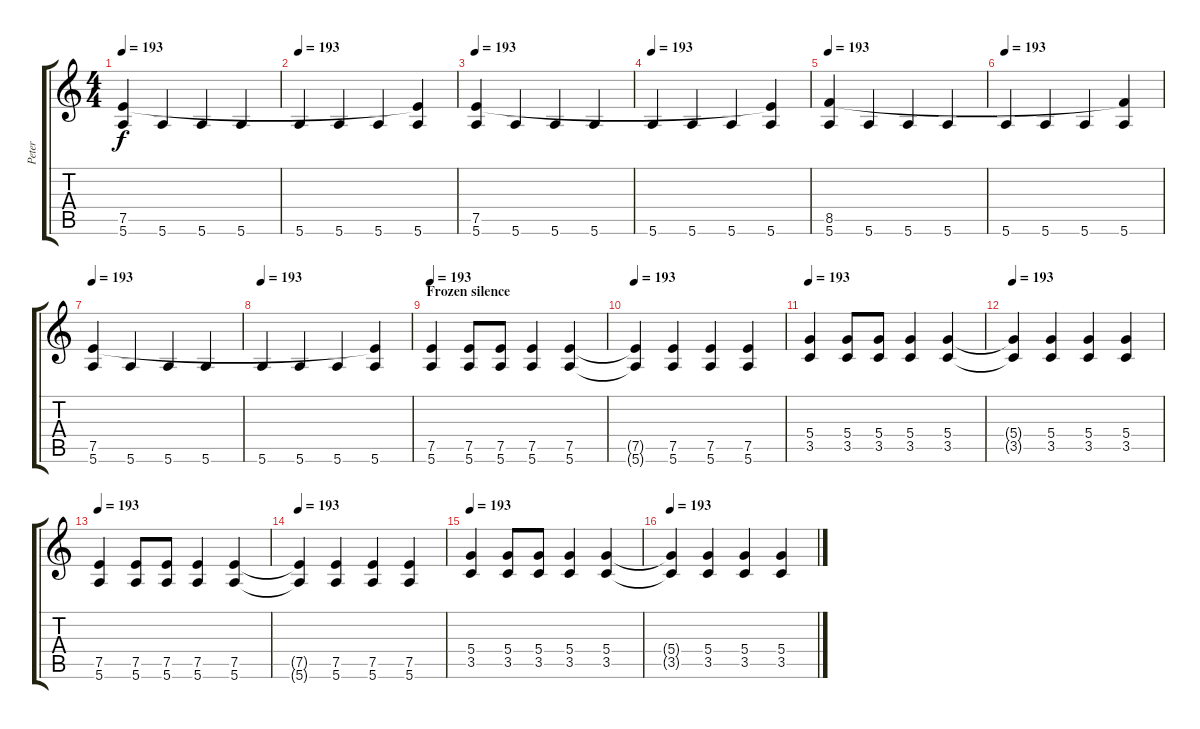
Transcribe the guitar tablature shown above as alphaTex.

\track ("Peter" "Peter") {instrument distortionguitar}
\staff {score tabs}
\tuning (E4 B3 G3 D3 A2 E2) {hide}
\ts (4 4)
\tempo 193
\clef g2
\ks c
(7.5 5.6).4{dy f} 5.6.4 5.6.4 5.6.4 |
\tempo 193
5.6.4 5.6.4 5.6.4 (7.5{t} 5.6).4 |
\tempo 193
(7.5 5.6).4 5.6.4 5.6.4 5.6.4 |
\tempo 193
5.6.4 5.6.4 5.6.4 (7.5{t} 5.6).4 |
\tempo 193
(8.5 5.6).4 5.6.4 5.6.4 5.6.4 |
\tempo 193
5.6.4 5.6.4 5.6.4 (8.5{t} 5.6).4 |
\tempo 193
(7.5 5.6).4 5.6.4 5.6.4 5.6.4 |
\tempo 193
5.6.4 5.6.4 5.6.4 (7.5{t} 5.6).4 |
\section ("" "Frozen silence")
\tempo 193
(7.5 5.6).4 (7.5 5.6).8 (7.5 5.6).8 (7.5 5.6).4 (7.5 5.6).4 |
\tempo 193
(7.5{t} 5.6{t}).4 (7.5 5.6).4 (7.5 5.6).4 (7.5 5.6).4 |
\tempo 193
(5.4 3.5).4 (5.4 3.5).8 (5.4 3.5).8 (5.4 3.5).4 (5.4 3.5).4 |
\tempo 193
(5.4{t} 3.5{t}).4 (5.4 3.5).4 (5.4 3.5).4 (5.4 3.5).4 |
\tempo 193
(7.5 5.6).4 (7.5 5.6).8 (7.5 5.6).8 (7.5 5.6).4 (7.5 5.6).4 |
\tempo 193
(7.5{t} 5.6{t}).4 (7.5 5.6).4 (7.5 5.6).4 (7.5 5.6).4 |
\tempo 193
(5.4 3.5).4 (5.4 3.5).8 (5.4 3.5).8 (5.4 3.5).4 (5.4 3.5).4 |
\tempo 193
(5.4{t} 3.5{t}).4 (5.4 3.5).4 (5.4 3.5).4 (5.4 3.5).4
